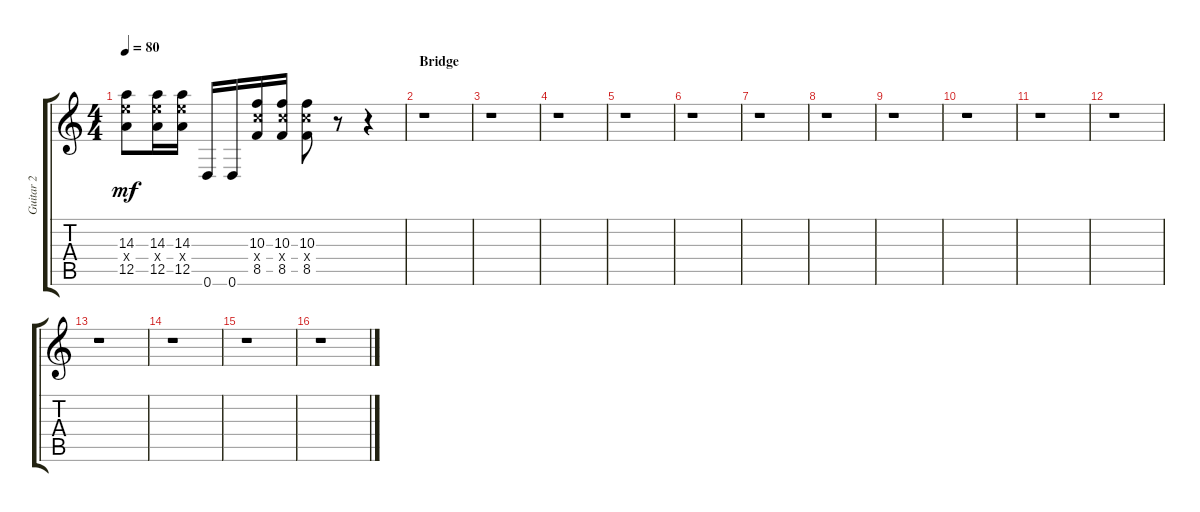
\track ("Guitar 2" "Guitar 2") {instrument distortionguitar}
\staff {score tabs}
\tuning (E4 B3 G3 D3 A2 D2) {hide}
\ts (4 4)
\tempo 80
\clef g2
\ks c
(14.3 14.4{x} 12.5).8{dy mf} (14.3 14.4{x} 12.5).16 (14.3 14.4{x} 12.5).16 0.6.16 0.6.16 (10.3 10.4{x} 8.5).16 (10.3 10.4{x} 8.5).16 (10.3 10.4{x} 8.5).8 r.8 r.4 |
\section ("" "Bridge")
r.1 |
r.1 |
r.1 |
r.1 |
r.1 |
r.1 |
r.1 |
r.1 |
r.1 |
r.1 |
r.1 |
r.1 |
r.1 |
r.1 |
r.1
